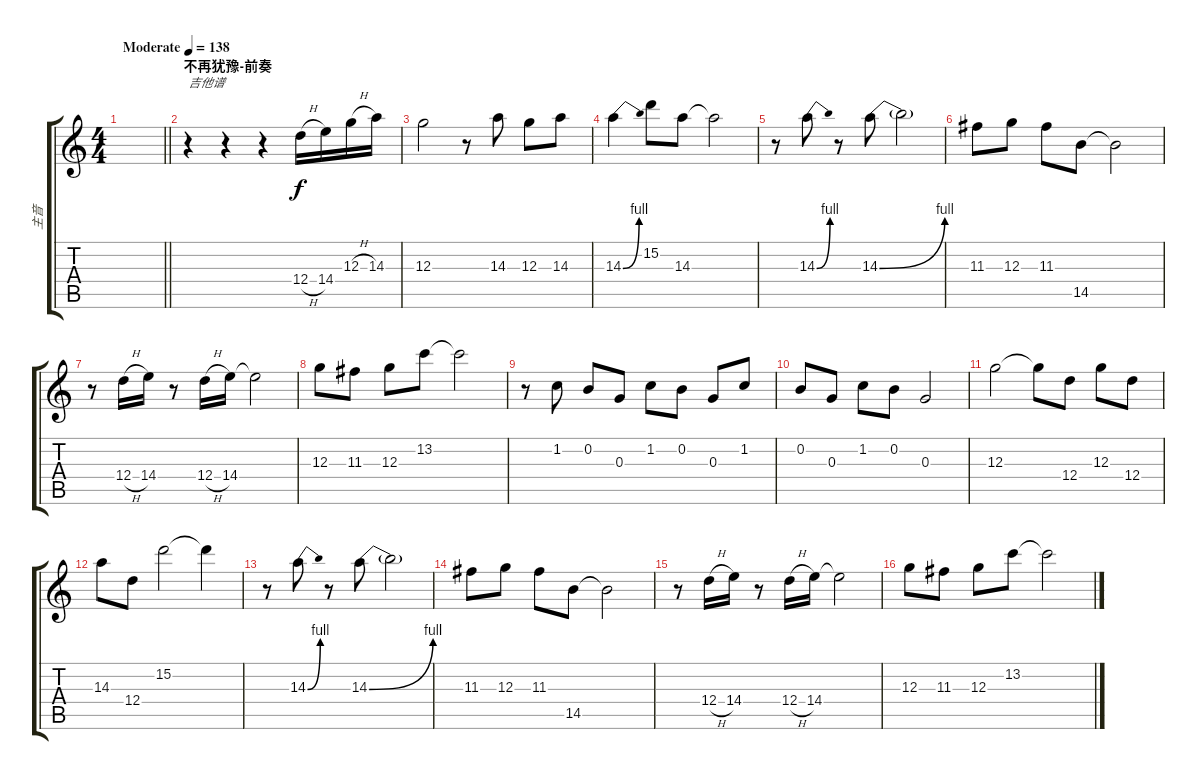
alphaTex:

\track ("主音" "主音") {instrument overdrivenguitar}
\staff {score tabs}
\tuning (E4 B3 G3 D3 A2 E2) {hide}
\ts (4 4)
\tempo (138 "Moderate")
\clef g2
\barLineRight lightlight
\ks c
|
\section ("" "不再犹豫-前奏")
r.4{txt "吉他谱"} r.4 r.4 12.4{h}.16 14.4.16 12.3{h}.16 14.3.16 |
12.3.2 r.8 14.3.8 12.3.8 14.3.8 |
14.3{be (bend 0 0 60 4)}.4 15.2.8 14.3.8 14.3{t}.2 |
r.8 14.3{be (bend 0 0 60 4)}.8 r.8 14.3{be (bend 0 0 60 4)}.8 14.3{t}.2 |
11.3.8 12.3.8 11.3.8 14.5.8 14.5{t}.2 |
r.8 12.4{h}.16 14.4.16 r.8 12.4{h}.16 14.4.16 14.4{t}.2 |
12.3.8 11.3.8 12.3.8 13.2.8 13.2{t}.2 |
r.8 1.2.8 0.2.8 0.3.8 1.2.8 0.2.8 0.3.8 1.2.8 |
0.2.8 0.3.8 1.2.8 0.2.8 0.3.2 |
12.3.2 12.3{t}.8 12.4.8 12.3.8 12.4.8 |
14.3.8 12.4.8 15.2.2 15.2{t}.4 |
r.8 14.3{be (bend 0 0 60 4)}.8 r.8 14.3{be (bend 0 0 60 4)}.8 14.3{t}.2 |
11.3.8 12.3.8 11.3.8 14.5.8 14.5{t}.2 |
r.8 12.4{h}.16 14.4.16 r.8 12.4{h}.16 14.4.16 14.4{t}.2 |
12.3.8 11.3.8 12.3.8 13.2.8 13.2{t}.2
